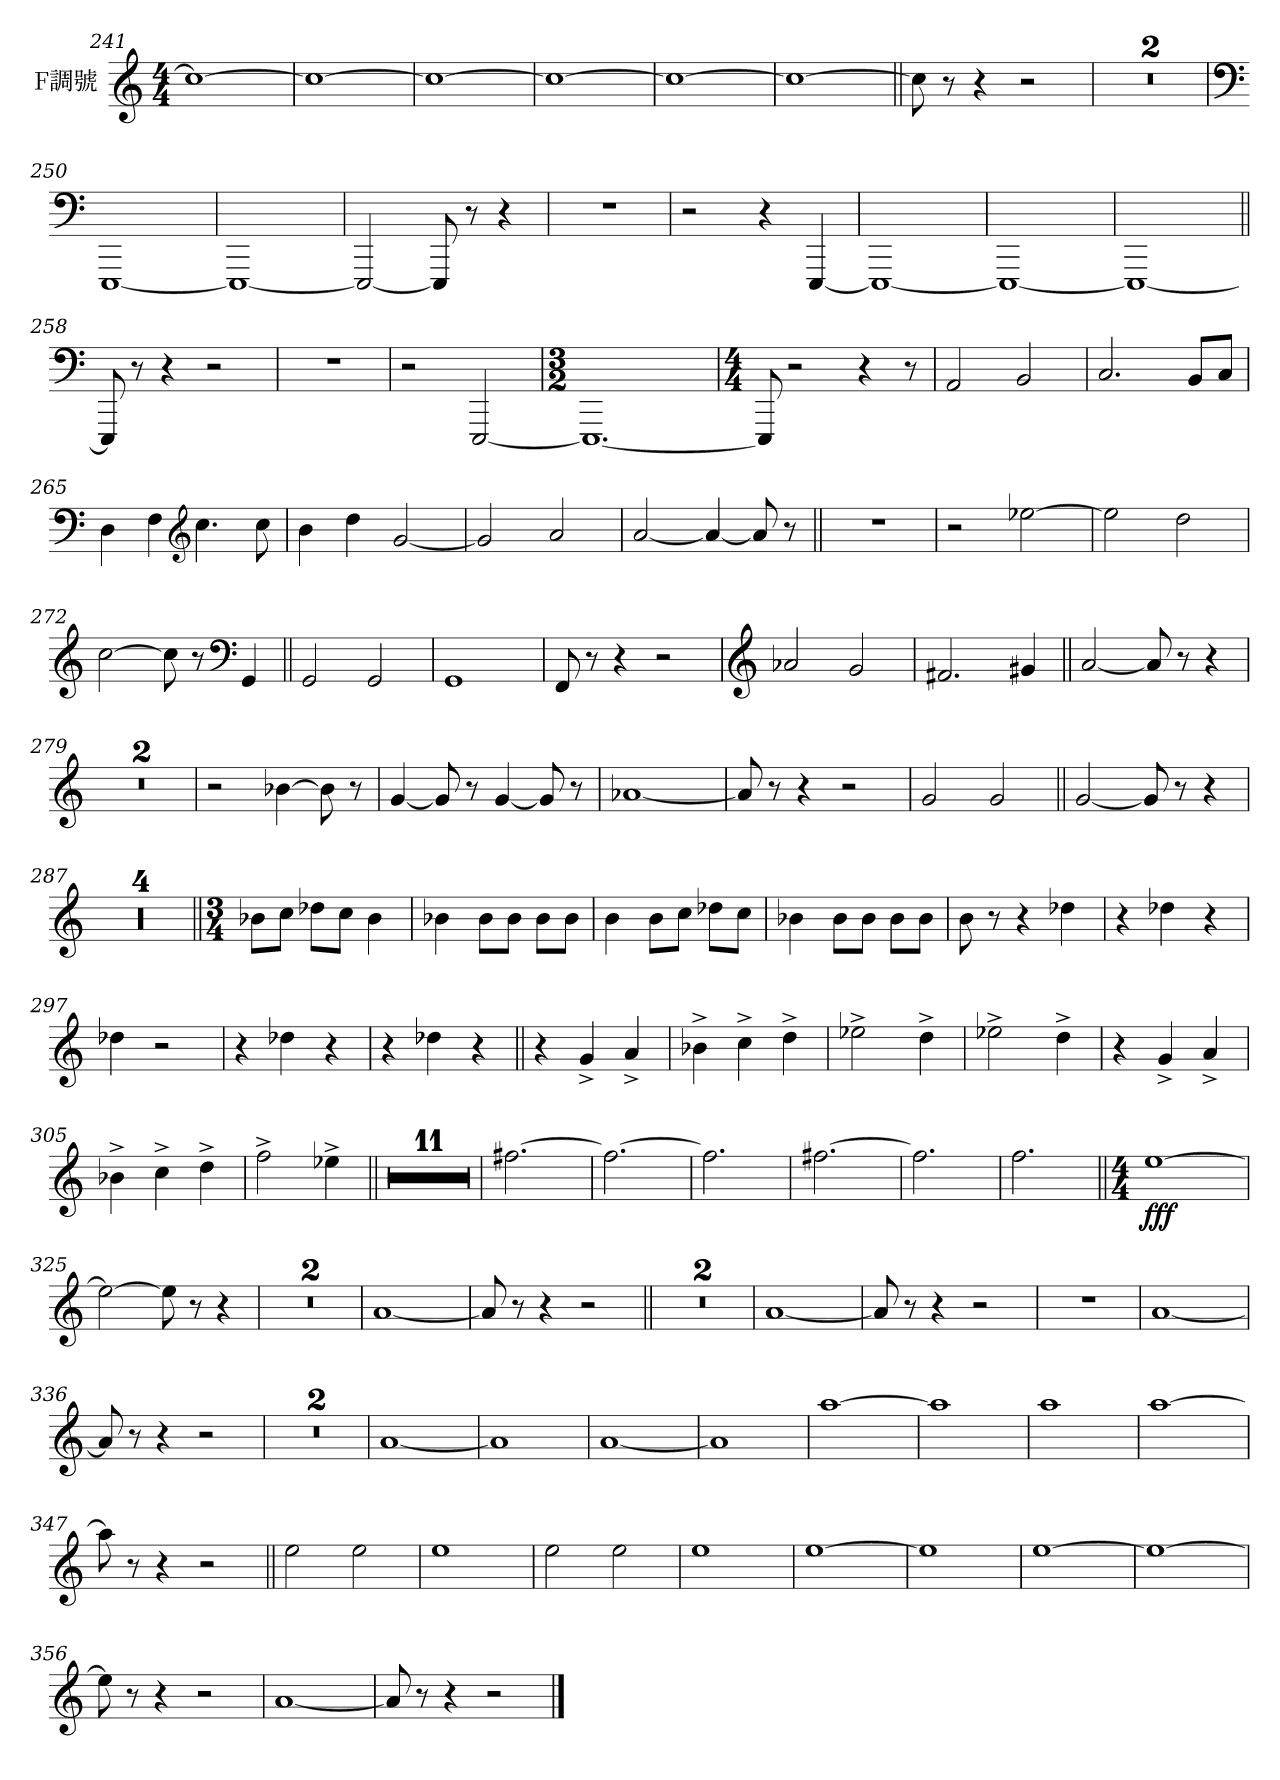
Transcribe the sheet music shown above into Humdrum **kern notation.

**kern	**dynam
*part1	*part1
*staff1	*staff1
*I"F調號	*
*clefG2	*
*ITrd4c7	*
*k[b-]	*
*M4/4	*
=241	=241
1f_	.
=242	=242
1f_	.
=243	=243
1f_	.
=244	=244
1f_	.
=245	=245
1f_	.
=246	=246
1f_	.
=247||	=247||
8f\]	.
8r	.
4r	.
2r	.
=248	=248
1r	.
=249	=249
1r	.
!!LO:LB:g=z
=250	=250
*clefF4	*
[1AAAA	.
=251	=251
1AAAA_	.
=252	=252
2AAAA/_	.
8AAAA/]	.
8r	.
4r	.
=253	=253
1r	.
=254	=254
2r	.
4r	.
[4AAAA/	.
=255	=255
1AAAA_	.
=256	=256
1AAAA_	.
=257	=257
1AAAA_	.
=258||	=258||
8AAAA/]	.
8r	.
4r	.
2r	.
=259	=259
1r	.
=260	=260
2r	.
[2AAAA/	.
=261	=261
*M3/2	*
1.AAAA_	.
=262	=262
*M4/4	*
8AAAA/]	.
2r	.
4r	.
8r	.
!!LO:LB:g=z
=263	=263
2DD/	.
2EE/	.
=264	=264
2.FF/	.
8EE/L	.
8FF/J	.
=265	=265
4GG\	.
4BB-\	.
*clefG2	*
4.f\	.
8f\	.
=266	=266
4e\	.
4g\	.
[2c/	.
=267	=267
2c/]	.
2d/	.
=268	=268
[2d/	.
4d/_	.
8d/]	.
8r	.
=269||	=269||
1r	.
=270	=270
2r	.
[2a-X\	.
=271	=271
2a-\]	.
2g\	.
=272	=272
[2f\	.
8f\]	.
8r	.
*clefF4	*
4CC/	.
=273||	=273||
2CC/	.
2CC/	.
=274	=274
1CC	.
!!LO:LB:g=z
=275	=275
8BBB-/	.
8r	.
4r	.
2r	.
=276	=276
*clefG2	*
2d-X/	.
2c/	.
=277	=277
2.Bn/	.
4c#X/	.
=278||	=278||
[2d/	.
8d/]	.
8r	.
4r	.
=279	=279
1r	.
=280	=280
1r	.
=281	=281
2r	.
[4e-X\	.
8e-\]	.
8r	.
=282	=282
[4c/	.
8c/]	.
8r	.
[4c/	.
8c/]	.
8r	.
=283	=283
[1d-X	.
=284	=284
8d-/]	.
8r	.
4r	.
2r	.
=285	=285
2c/	.
2c/	.
!!LO:LB:g=z
=286||	=286||
[2c/	.
8c/]	.
8r	.
4r	.
=287	=287
1r	.
=288	=288
1r	.
=289	=289
1r	.
=290	=290
1r	.
=291||	=291||
*M3/4	*
8e-X\L	.
8f\J	.
8g-X\L	.
8f\J	.
4e-\	.
=292	=292
4e-X\	.
8e-\L	.
8e-\J	.
8e-\L	.
8e-\J	.
=293	=293
4e\	.
8e\L	.
8f\J	.
8g-X\L	.
8f\J	.
=294	=294
4e-X\	.
8e-\L	.
8e-\J	.
8e-\L	.
8e-\J	.
=295	=295
8e\	.
8r	.
4r	.
4g-X\	.
=296	=296
4r	.
4g-X\	.
4r	.
=297	=297
4g-X\	.
2r	.
!!LO:LB:g=z
=298	=298
4r	.
4g-X\	.
4r	.
=299	=299
4r	.
4g-X\	.
4r	.
=300||	=300||
4r	.
4c^/	.
4d^/	.
=301	=301
4e-X^\	.
4f^\	.
4g^\	.
=302	=302
2a-X^\	.
4g^\	.
=303	=303
2a-X^\	.
4g^\	.
=304	=304
4r	.
4c^/	.
4d^/	.
=305	=305
4e-X^\	.
4f^\	.
4g^\	.
=306	=306
2b-^\	.
4a-X^\	.
=307||	=307||
2.r	.
=308	=308
2.r	.
=309	=309
2.r	.
=310	=310
2.r	.
=311	=311
2.r	.
=312	=312
2.r	.
=313	=313
2.r	.
=314	=314
2.r	.
=315	=315
2.r	.
=316	=316
2.r	.
=317	=317
2.r	.
=318	=318
[2.bn\	.
=319	=319
2.b\_	.
=320	=320
2.b\]	.
=321	=321
[2.bn\	.
!!LO:LB:g=z
=322	=322
2.b\]	.
=323	=323
2.b-\	.
=324||	=324||
*M4/4	*
!	!LO:DY:b
[1a	fff
=325	=325
2a\_	.
8a\]	.
8r	.
4r	.
=326	=326
1r	.
=327	=327
1r	.
=328	=328
[1d	.
=329	=329
8d/]	.
8r	.
4r	.
2r	.
=330||	=330||
1r	.
=331	=331
1r	.
=332	=332
[1d	.
=333	=333
8d/]	.
8r	.
4r	.
2r	.
=334	=334
1r	.
=335	=335
[1d	.
=336	=336
8d/]	.
8r	.
4r	.
2r	.
!!LO:LB:g=z
=337	=337
1r	.
=338	=338
1r	.
=339	=339
[1d	.
=340	=340
1d]	.
=341	=341
[1d	.
=342	=342
1d]	.
=343	=343
[1dd	.
=344	=344
1dd]	.
=345	=345
1dd	.
=346	=346
[1dd	.
=347	=347
8dd\]	.
8r	.
4r	.
2r	.
=348||	=348||
2a\	.
2a\	.
=349	=349
1a	.
=350	=350
2a\	.
2a\	.
=351	=351
1a	.
=352	=352
[1a	.
=353	=353
1a]	.
=354	=354
[1a	.
!!LO:PB:g=z
=355	=355
1a_	.
=356	=356
8a\]	.
8r	.
4r	.
2r	.
=357	=357
[1d	.
=358	=358
8d/]	.
8r	.
4r	.
2r	.
==	==
*-	*-
